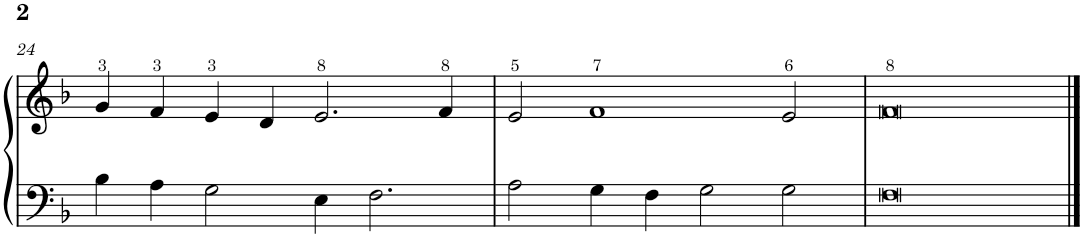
**kern	**kern
*part1	*part1
*staff2	*staff1
*I"Piano	*
*I'Pno.	*
!!LO:PB:g=z
*clefF4	*clefG2
*k[b-]	*k[b-]
*M4/2	*M4/2
=24	=24
4B-\	4g/
4A\	4f/
2G\	4e/
.	4d/
4E\	2.e/
2.F\	.
.	4f/
=25	=25
2A\	2e/
4G\	1f
4F\	.
2G\	.
2G\	2e/
=26	=26
0F	0f
==	==
*-	*-
